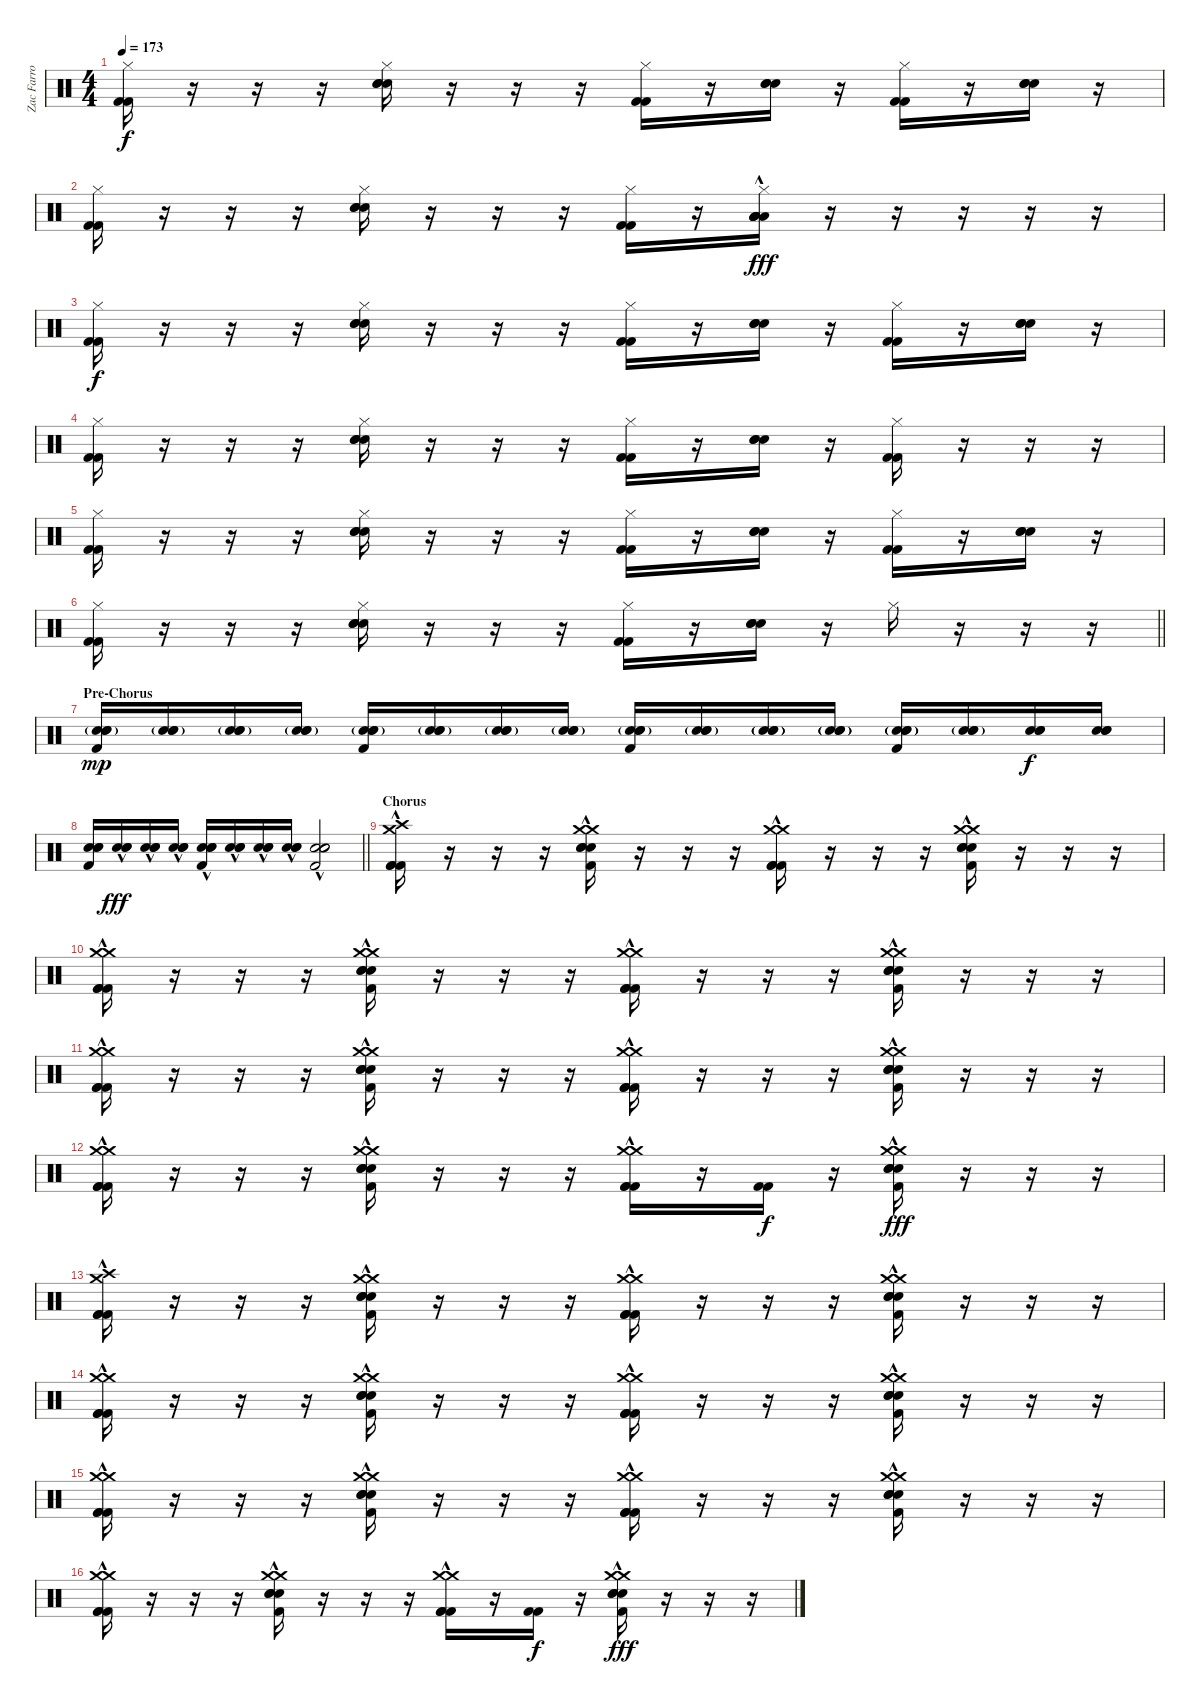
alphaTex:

\track ("Zac Farro" "Zac Farro") {instrument percussion}
\staff {score}
\articulation defaults
\ts (4 4)
\tempo 173
\clef neutral
\ks c
("Hi-Hat (closed)" "Kick (hit) 2" "Kick (hit) 2").16{dy f} r.16 r.16 r.16 ("Hi-Hat (closed)" "Electric Snare (hit)" "Electric Snare (hit)" "Snare (hit) 2").16 r.16 r.16 r.16 ("Hi-Hat (closed)" "Kick (hit) 2" "Kick (hit) 2").16 r.16 ("Electric Snare (hit)" "Electric Snare (hit)" "Snare (hit) 2").16 r.16 ("Hi-Hat (closed)" "Kick (hit) 2" "Kick (hit) 2").16 r.16 ("Electric Snare (hit)" "Electric Snare (hit)" "Snare (hit) 2").16 r.16 |
("Hi-Hat (closed)" "Kick (hit) 2" "Kick (hit) 2").16 r.16 r.16 r.16 ("Hi-Hat (closed)" "Electric Snare (hit)" "Electric Snare (hit)" "Snare (hit) 2").16 r.16 r.16 r.16 ("Hi-Hat (closed)" "Kick (hit) 2" "Kick (hit) 2").16 r.16 ("Hi-Hat (closed)" "Low Floor Tom (hit)"{hac} "Low Tom (hit)"{hac} "Low Floor Tom (hit)"{hac} "Low Floor Tom (hit)"{hac} "Low Tom (hit)"{hac}).16{dy fff} r.16 r.16 r.16 r.16 r.16 |
("Hi-Hat (closed)" "Kick (hit) 2" "Kick (hit) 2").16{dy f} r.16 r.16 r.16 ("Hi-Hat (closed)" "Electric Snare (hit)" "Electric Snare (hit)" "Snare (hit) 2").16 r.16 r.16 r.16 ("Hi-Hat (closed)" "Kick (hit) 2" "Kick (hit) 2").16 r.16 ("Electric Snare (hit)" "Electric Snare (hit)" "Snare (hit) 2").16 r.16 ("Hi-Hat (closed)" "Kick (hit) 2" "Kick (hit) 2").16 r.16 ("Electric Snare (hit)" "Electric Snare (hit)" "Snare (hit) 2").16 r.16 |
("Hi-Hat (closed)" "Kick (hit) 2" "Kick (hit) 2").16 r.16 r.16 r.16 ("Hi-Hat (closed)" "Electric Snare (hit)" "Electric Snare (hit)" "Snare (hit) 2").16 r.16 r.16 r.16 ("Hi-Hat (closed)" "Kick (hit) 2" "Kick (hit) 2").16 r.16 ("Electric Snare (hit)" "Electric Snare (hit)" "Snare (hit) 2").16 r.16 ("Hi-Hat (closed)" "Kick (hit) 2" "Kick (hit) 2").16 r.16 r.16 r.16 |
("Hi-Hat (closed)" "Kick (hit) 2" "Kick (hit) 2").16 r.16 r.16 r.16 ("Hi-Hat (closed)" "Electric Snare (hit)" "Electric Snare (hit)" "Snare (hit) 2").16 r.16 r.16 r.16 ("Hi-Hat (closed)" "Kick (hit) 2" "Kick (hit) 2").16 r.16 ("Electric Snare (hit)" "Electric Snare (hit)" "Snare (hit) 2").16 r.16 ("Hi-Hat (closed)" "Kick (hit) 2" "Kick (hit) 2").16 r.16 ("Electric Snare (hit)" "Electric Snare (hit)" "Snare (hit) 2").16 r.16 |
\barLineRight lightlight
("Hi-Hat (closed)" "Kick (hit) 2" "Kick (hit) 2").16 r.16 r.16 r.16 ("Hi-Hat (closed)" "Electric Snare (hit)" "Electric Snare (hit)" "Snare (hit) 2").16 r.16 r.16 r.16 ("Hi-Hat (closed)" "Kick (hit) 2" "Kick (hit) 2").16 r.16 ("Electric Snare (hit)" "Electric Snare (hit)" "Snare (hit) 2").16 r.16 "Hi-Hat (closed)".16 r.16 r.16 r.16 |
\section ("" "Pre-Chorus")
("Electric Snare (hit)"{g} "Electric Snare (hit)"{g} "Snare (hit) 2"{g} "Kick (hit) 2").16{dy mp} ("Electric Snare (hit)"{g} "Electric Snare (hit)"{g} "Snare (hit) 2"{g}).16 ("Electric Snare (hit)"{g} "Electric Snare (hit)"{g} "Snare (hit) 2"{g}).16 ("Electric Snare (hit)"{g} "Electric Snare (hit)"{g} "Snare (hit) 2"{g}).16 ("Electric Snare (hit)"{g} "Electric Snare (hit)"{g} "Snare (hit) 2"{g} "Kick (hit) 2").16 ("Electric Snare (hit)"{g} "Electric Snare (hit)"{g} "Snare (hit) 2"{g}).16 ("Electric Snare (hit)"{g} "Electric Snare (hit)"{g} "Snare (hit) 2"{g}).16 ("Electric Snare (hit)"{g} "Electric Snare (hit)"{g} "Snare (hit) 2"{g}).16 ("Electric Snare (hit)"{g} "Electric Snare (hit)"{g} "Snare (hit) 2"{g} "Kick (hit) 2").16 ("Electric Snare (hit)"{g} "Electric Snare (hit)"{g} "Snare (hit) 2"{g}).16 ("Electric Snare (hit)"{g} "Electric Snare (hit)" "Snare (hit) 2"{g}).16 ("Electric Snare (hit)"{g} "Electric Snare (hit)" "Snare (hit) 2"{g}).16 ("Electric Snare (hit)"{g} "Electric Snare (hit)" "Snare (hit) 2"{g} "Kick (hit) 2").16 ("Electric Snare (hit)" "Electric Snare (hit)" "Snare (hit) 2"{g}).16 ("Electric Snare (hit)" "Electric Snare (hit)" "Snare (hit) 2").16{dy f} ("Electric Snare (hit)" "Electric Snare (hit)" "Snare (hit) 2").16 |
\barLineRight lightlight
("Electric Snare (hit)" "Electric Snare (hit)" "Snare (hit) 2" "Kick (hit) 2").16 ("Electric Snare (hit)" "Electric Snare (hit)" "Snare (hit) 2"{hac}).16{dy fff} ("Electric Snare (hit)" "Electric Snare (hit)" "Snare (hit) 2"{hac}).16 ("Electric Snare (hit)" "Electric Snare (hit)"{hac} "Snare (hit) 2").16 ("Electric Snare (hit)"{hac} "Electric Snare (hit)"{hac} "Snare (hit) 2"{hac} "Kick (hit) 2"{hac}).16 ("Electric Snare (hit)"{hac} "Electric Snare (hit)"{hac} "Snare (hit) 2"{hac}).16 ("Electric Snare (hit)"{hac} "Electric Snare (hit)"{hac} "Snare (hit) 2"{hac}).16 ("Electric Snare (hit)"{hac} "Electric Snare (hit)"{hac} "Snare (hit) 2"{hac}).16 ("Electric Snare (hit)"{hac} "Electric Snare (hit)"{hac} "Snare (hit) 2"{hac} "Kick (hit) 2"{hac}).2 |
\section ("" "Chorus")
("Crash high (hit)" "Crash medium (hit)" "Kick (hit) 2" "Kick (hit) 2"{hac} "Kick (hit) 2").16 r.16 r.16 r.16 ("Crash medium (hit)" "Crash medium (hit)" "Electric Snare (hit)" "Electric Snare (hit)" "Snare (hit) 2" "Kick (hit) 2"{hac}).16 r.16 r.16 r.16 ("Crash medium (hit)" "Crash medium (hit)" "Kick (hit) 2" "Kick (hit) 2" "Kick (hit) 2"{hac}).16 r.16 r.16 r.16 ("Crash medium (hit)" "Crash medium (hit)" "Electric Snare (hit)" "Electric Snare (hit)" "Snare (hit) 2" "Kick (hit) 2"{hac}).16 r.16 r.16 r.16 |
("Crash medium (hit)" "Crash medium (hit)" "Kick (hit) 2" "Kick (hit) 2"{hac} "Kick (hit) 2").16 r.16 r.16 r.16 ("Crash medium (hit)" "Crash medium (hit)" "Electric Snare (hit)" "Electric Snare (hit)" "Snare (hit) 2" "Kick (hit) 2"{hac}).16 r.16 r.16 r.16 ("Crash medium (hit)" "Crash medium (hit)" "Kick (hit) 2" "Kick (hit) 2" "Kick (hit) 2"{hac}).16 r.16 r.16 r.16 ("Crash medium (hit)" "Crash medium (hit)" "Electric Snare (hit)" "Electric Snare (hit)" "Snare (hit) 2" "Kick (hit) 2"{hac}).16 r.16 r.16 r.16 |
("Crash medium (hit)" "Crash medium (hit)" "Kick (hit) 2" "Kick (hit) 2"{hac} "Kick (hit) 2").16 r.16 r.16 r.16 ("Crash medium (hit)" "Crash medium (hit)" "Electric Snare (hit)" "Electric Snare (hit)" "Snare (hit) 2" "Kick (hit) 2"{hac}).16 r.16 r.16 r.16 ("Crash medium (hit)" "Crash medium (hit)" "Kick (hit) 2" "Kick (hit) 2" "Kick (hit) 2"{hac}).16 r.16 r.16 r.16 ("Crash medium (hit)" "Crash medium (hit)" "Electric Snare (hit)" "Electric Snare (hit)" "Snare (hit) 2" "Kick (hit) 2"{hac}).16 r.16 r.16 r.16 |
("Crash medium (hit)" "Crash medium (hit)" "Kick (hit) 2" "Kick (hit) 2"{hac} "Kick (hit) 2").16 r.16 r.16 r.16 ("Crash medium (hit)" "Crash medium (hit)" "Electric Snare (hit)" "Electric Snare (hit)" "Snare (hit) 2" "Kick (hit) 2"{hac}).16 r.16 r.16 r.16 ("Crash medium (hit)" "Crash medium (hit)" "Kick (hit) 2" "Kick (hit) 2" "Kick (hit) 2"{hac}).16 r.16 ("Kick (hit) 2" "Kick (hit) 2").16{dy f} r.16 ("Crash medium (hit)" "Crash medium (hit)" "Electric Snare (hit)" "Electric Snare (hit)" "Snare (hit) 2" "Kick (hit) 2"{hac}).16{dy fff} r.16 r.16 r.16 |
("Crash high (hit)" "Crash medium (hit)" "Kick (hit) 2" "Kick (hit) 2"{hac} "Kick (hit) 2").16 r.16 r.16 r.16 ("Crash medium (hit)" "Crash medium (hit)" "Electric Snare (hit)" "Electric Snare (hit)" "Snare (hit) 2" "Kick (hit) 2"{hac}).16 r.16 r.16 r.16 ("Crash medium (hit)" "Crash medium (hit)" "Kick (hit) 2" "Kick (hit) 2" "Kick (hit) 2"{hac}).16 r.16 r.16 r.16 ("Crash medium (hit)" "Crash medium (hit)" "Electric Snare (hit)" "Electric Snare (hit)" "Snare (hit) 2" "Kick (hit) 2"{hac}).16 r.16 r.16 r.16 |
("Crash medium (hit)" "Crash medium (hit)" "Kick (hit) 2" "Kick (hit) 2"{hac} "Kick (hit) 2").16 r.16 r.16 r.16 ("Crash medium (hit)" "Crash medium (hit)" "Electric Snare (hit)" "Electric Snare (hit)" "Snare (hit) 2" "Kick (hit) 2"{hac}).16 r.16 r.16 r.16 ("Crash medium (hit)" "Crash medium (hit)" "Kick (hit) 2" "Kick (hit) 2" "Kick (hit) 2"{hac}).16 r.16 r.16 r.16 ("Crash medium (hit)" "Crash medium (hit)" "Electric Snare (hit)" "Electric Snare (hit)" "Snare (hit) 2" "Kick (hit) 2"{hac}).16 r.16 r.16 r.16 |
("Crash medium (hit)" "Crash medium (hit)" "Kick (hit) 2" "Kick (hit) 2"{hac} "Kick (hit) 2").16 r.16 r.16 r.16 ("Crash medium (hit)" "Crash medium (hit)" "Electric Snare (hit)" "Electric Snare (hit)" "Snare (hit) 2" "Kick (hit) 2"{hac}).16 r.16 r.16 r.16 ("Crash medium (hit)" "Crash medium (hit)" "Kick (hit) 2" "Kick (hit) 2" "Kick (hit) 2"{hac}).16 r.16 r.16 r.16 ("Crash medium (hit)" "Crash medium (hit)" "Electric Snare (hit)" "Electric Snare (hit)" "Snare (hit) 2" "Kick (hit) 2"{hac}).16 r.16 r.16 r.16 |
("Crash medium (hit)" "Crash medium (hit)" "Kick (hit) 2" "Kick (hit) 2"{hac} "Kick (hit) 2").16 r.16 r.16 r.16 ("Crash medium (hit)" "Crash medium (hit)" "Electric Snare (hit)" "Electric Snare (hit)" "Snare (hit) 2" "Kick (hit) 2"{hac}).16 r.16 r.16 r.16 ("Crash medium (hit)" "Crash medium (hit)" "Kick (hit) 2" "Kick (hit) 2" "Kick (hit) 2"{hac}).16 r.16 ("Kick (hit) 2" "Kick (hit) 2").16{dy f} r.16 ("Crash medium (hit)" "Crash medium (hit)" "Electric Snare (hit)" "Electric Snare (hit)" "Snare (hit) 2" "Kick (hit) 2"{hac}).16{dy fff} r.16 r.16 r.16
